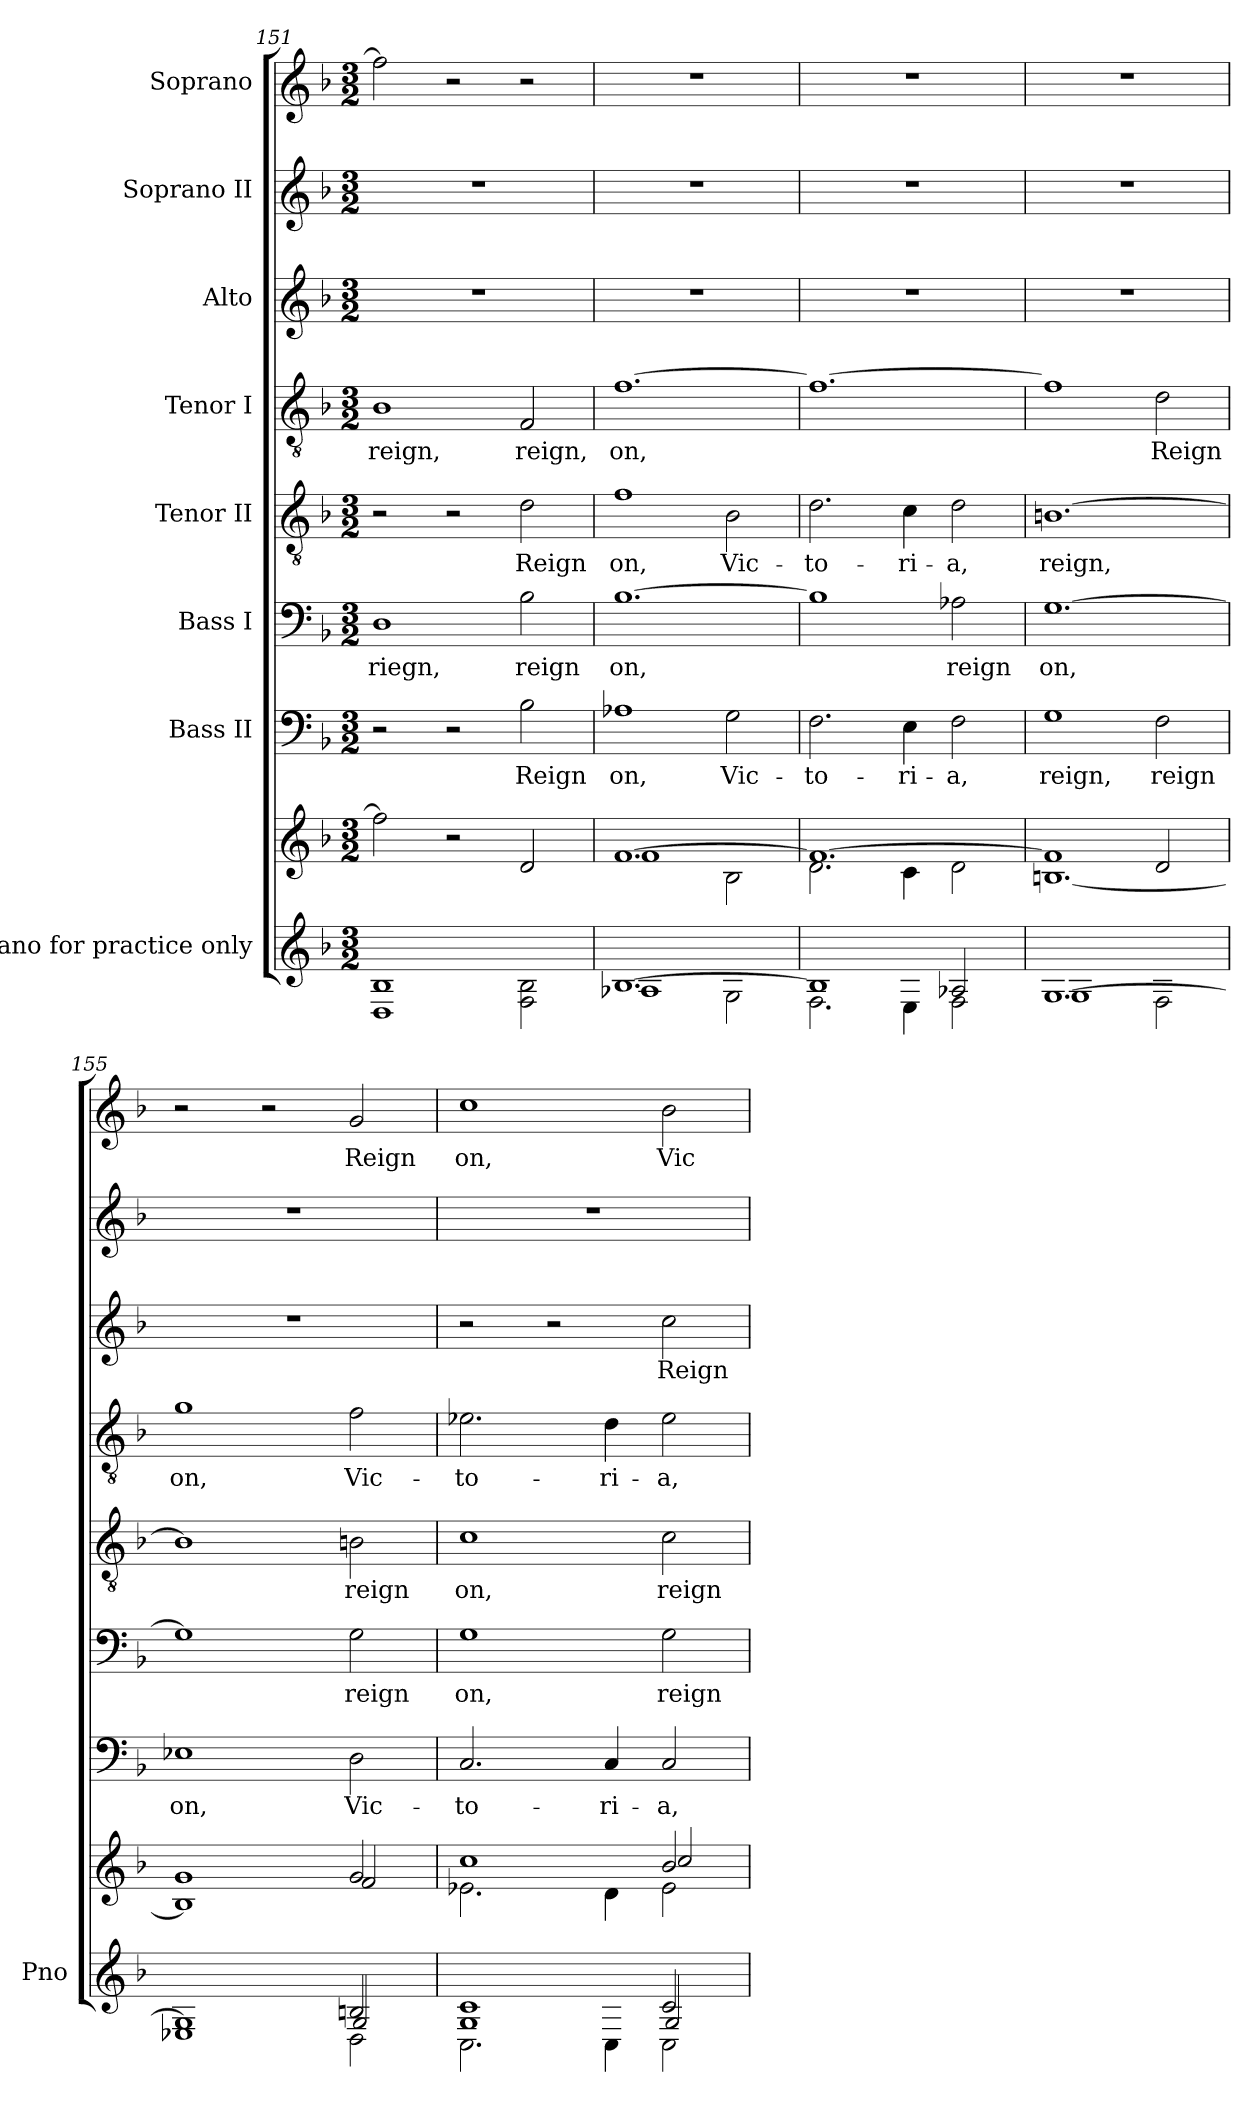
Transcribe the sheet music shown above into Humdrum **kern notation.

**kern	**kern	**kern	**text	**kern	**text	**kern	**text	**kern	**text	**kern	**text	**kern	**kern	**text
*part8	*part8	*part7	*part7	*part6	*part6	*part5	*part5	*part4	*part4	*part3	*part3	*part2	*part1	*part1
*staff9	*staff8	*staff7	*staff7	*staff6	*staff6	*staff5	*staff5	*staff4	*staff4	*staff3	*staff3	*staff2	*staff1	*staff1
*I"Piano for practice only	*	*I"Bass II	*	*I"Bass I	*	*I"Tenor II	*	*I"Tenor I	*	*I"Alto	*	*I"Soprano II	*I"Soprano	*
*I'Pno	*	*	*	*	*	*	*	*	*	*	*	*	*	*
*clefG2	*clefG2	*clefF4	*	*clefF4	*	*clefGv2	*	*clefGv2	*	*clefG2	*	*clefG2	*clefG2	*
*k[b-]	*k[b-]	*k[b-]	*	*k[b-]	*	*k[b-]	*	*k[b-]	*	*k[b-]	*	*k[b-]	*k[b-]	*
*M3/2	*M3/2	*M3/2	*	*M3/2	*	*M3/2	*	*M3/2	*	*M3/2	*	*M3/2	*M3/2	*
=151	=151	=151	=151	=151	=151	=151	=151	=151	=151	=151	=151	=151	=151	=151
1D 1B-	2ff\]	2r	.	1D	riegn,	2r	.	1B-	reign,	1.r	.	1.r	2ff\]	.
.	2r	2r	.	.	.	2r	.	.	.	.	.	.	2r	.
2F\ 2B-\	2d/	2B-\	Reign	2B-\	reign	2d\	Reign	2F/	reign,	.	.	.	2r	.
=152	=152	=152	=152	=152	=152	=152	=152	=152	=152	=152	=152	=152	=152	=152
*^	*^	*	*	*	*	*	*	*	*	*	*	*	*	*
[1.B-	1A-X	[1.f	1f	1A-X	on,	[1.B-	on,	1f	on,	[1.f	on,	1.r	.	1.r	1.r	.
.	2G\	.	2B-\	2G\	Vic-	.	.	2B-\	Vic-	.	.	.	.	.	.	.
=153	=153	=153	=153	=153	=153	=153	=153	=153	=153	=153	=153	=153	=153	=153	=153	=153
1B-]	2.F\	1.f_	2.d\	2.F\	-to-	1B-]	.	2.d\	-to-	1.f_	.	1.r	.	1.r	1.r	.
.	4E\	.	4c\	4E\	-ri-	.	.	4c\	-ri-	.	.	.	.	.	.	.
2A-X/	2F\	.	2d\	2F\	-a,	2A-X\	reign	2d\	-a,	.	.	.	.	.	.	.
=154	=154	=154	=154	=154	=154	=154	=154	=154	=154	=154	=154	=154	=154	=154	=154	=154
[1.G	1G	1f]	[1.Bn	1G	reign,	[1.G	on,	[1.Bn	reign,	1f]	.	1.r	.	1.r	1.r	.
.	2F\	2d/	.	2F\	reign	.	.	.	.	2d\	Reign	.	.	.	.	.
=155	=155	=155	=155	=155	=155	=155	=155	=155	=155	=155	=155	=155	=155	=155	=155	=155
*	*^	*	*^	*	*	*	*	*	*	*	*	*	*	*	*	*
1G]	1ryy	1E-X	1g	1B]	1ryy	1E-X	on,	1G]	.	1B]	.	1g	on,	1.r	.	1.r	2r	.
.	.	.	.	.	.	.	.	.	.	.	.	.	.	.	.	.	2r	.
2Bn/	2G/	2D\	2g/	2ryy	2f/	2D\	Vic-	2G\	reign	2Bn\	reign	2f\	Vic-	.	.	.	2g/	Reign
=156	=156	=156	=156	=156	=156	=156	=156	=156	=156	=156	=156	=156	=156	=156	=156	=156	=156	=156
1c	1G	2.C\	1cc	1ryy	2.e-X\	2.C/	-to-	1G	on,	1c	on,	2.e-X\	-to-	2r	.	1.r	1cc	on,
.	.	.	.	.	.	.	.	.	.	.	.	.	.	2r	.	.	.	.
.	.	4C\	.	.	4d\	4C/	-ri-	.	.	.	.	4d\	-ri-	.	.	.	.	.
2c/	2G/	2C\	2b-/	2cc/	2e-\	2C/	-a,	2G\	reign	2c\	reign	2e-\	-a,	2cc\	Reign	.	2b-\	Vic-
*v	*v	*v	*	*	*	*	*	*	*	*	*	*	*	*	*	*	*	*
*	*v	*v	*v	*	*	*	*	*	*	*	*	*	*	*	*	*
=	=	=	=	=	=	=	=	=	=	=	=	=	=	=
*-	*-	*-	*-	*-	*-	*-	*-	*-	*-	*-	*-	*-	*-	*-
